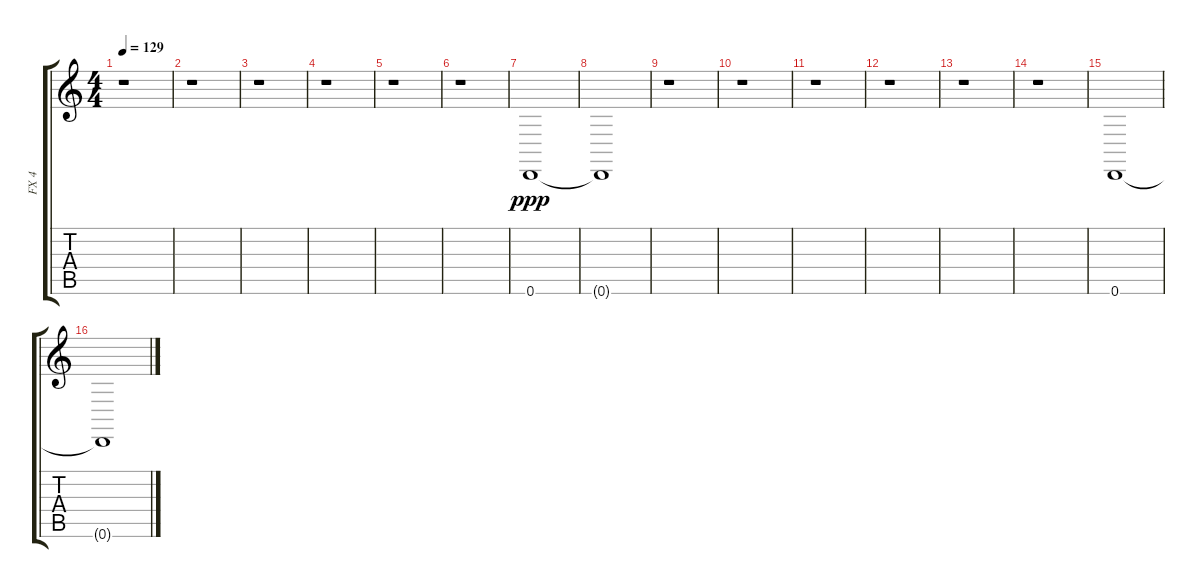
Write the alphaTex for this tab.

\track ("FX 4" "FX 4") {instrument steeldrums}
\staff {score tabs}
\tuning (E4 B3 G3 D3 A2 D2) {hide}
\ts (4 4)
\tempo 129
\clef g2
\ks c
r.1{dy ppp} |
r.1 |
r.1 |
r.1 |
r.1 |
r.1 |
0.6.1 |
0.6{t}.1 |
r.1 |
r.1 |
r.1 |
r.1 |
r.1 |
r.1 |
0.6.1 |
0.6{t}.1
